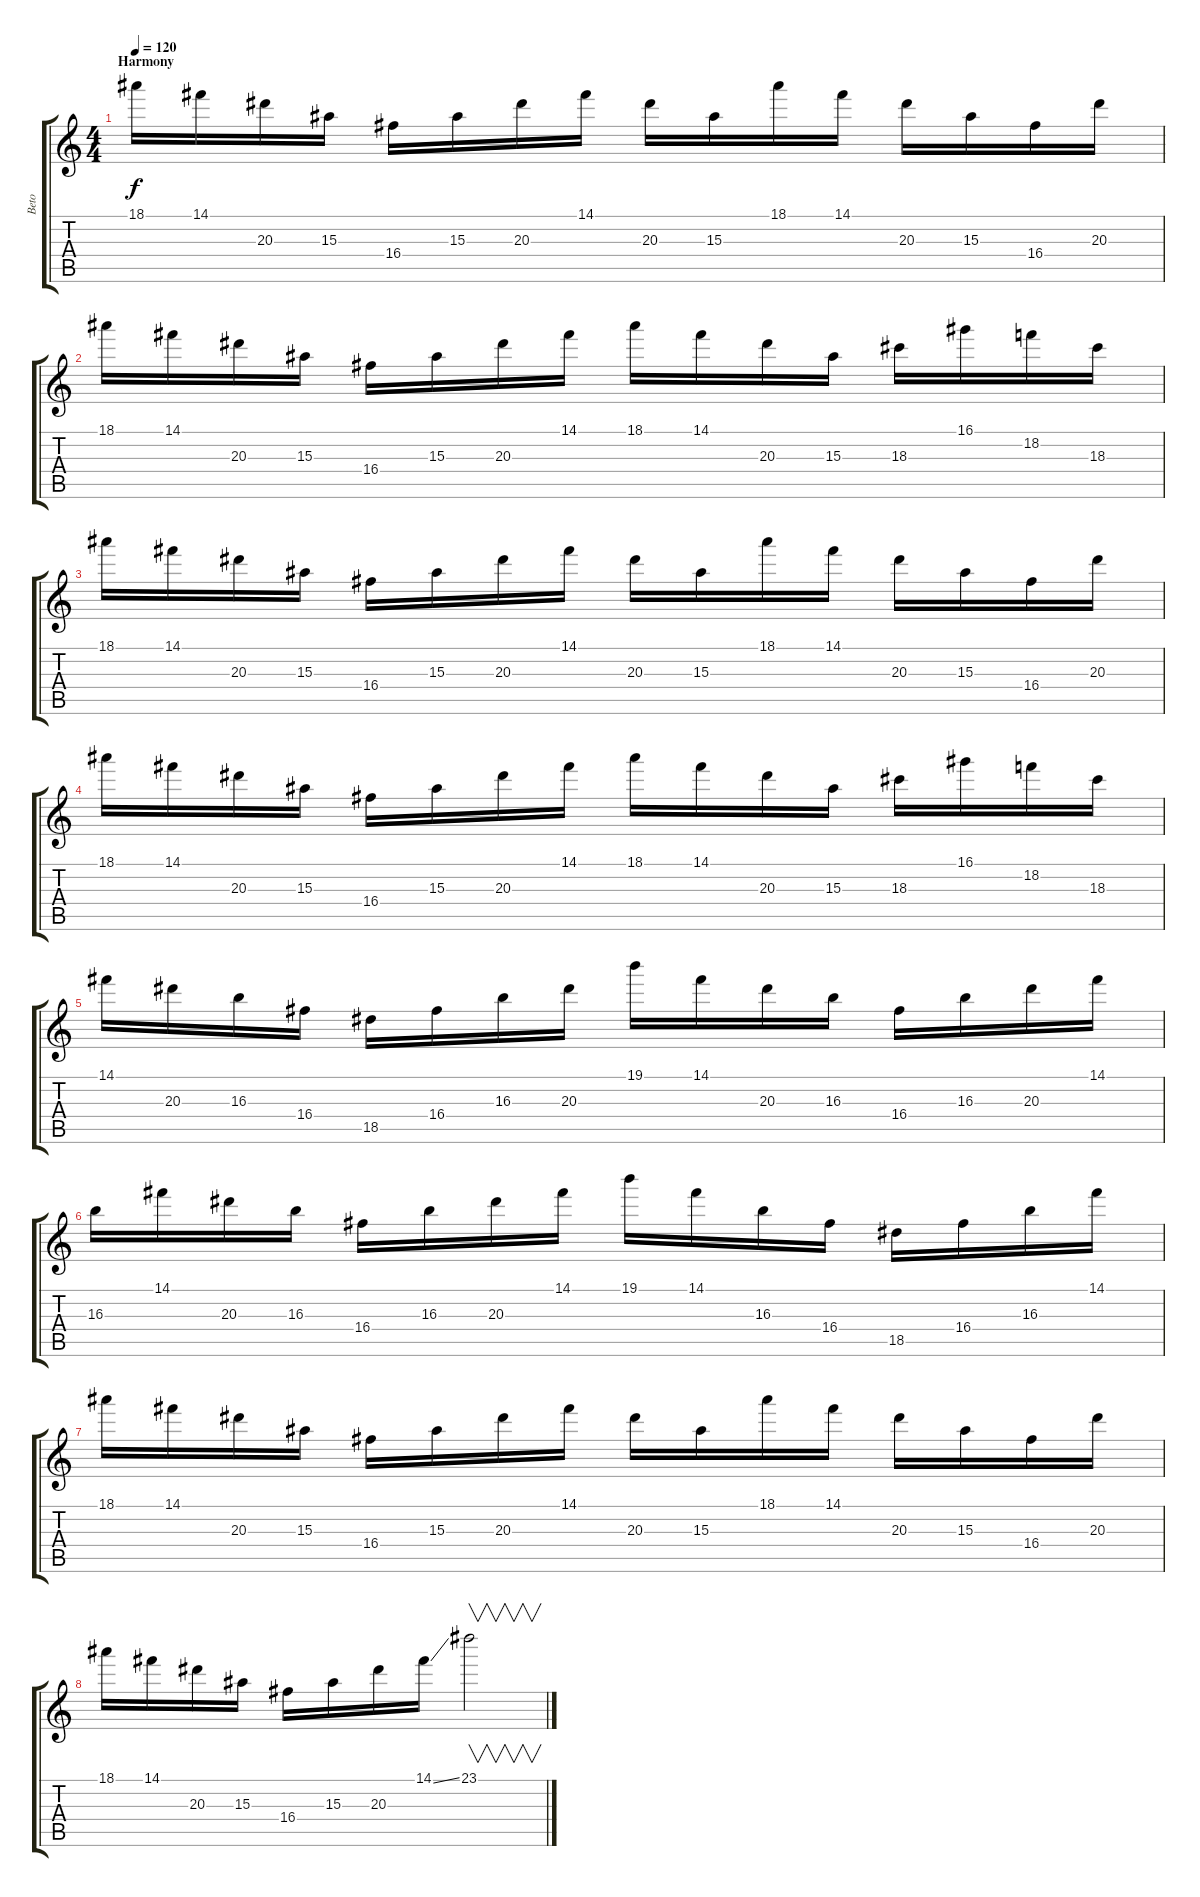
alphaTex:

\track ("Beto" "Beto") {instrument overdrivenguitar}
\staff {score tabs}
\tuning (E4 B3 G3 D3 A2 E2) {hide}
\ts (4 4)
\section ("" "Harmony")
\tempo 120
\clef g2
\ks c
18.1.16{dy f} 14.1.16 20.3.16 15.3.16 16.4.16 15.3.16 20.3.16 14.1.16 20.3.16 15.3.16 18.1.16 14.1.16 20.3.16 15.3.16 16.4.16 20.3.16 |
18.1.16 14.1.16 20.3.16 15.3.16 16.4.16 15.3.16 20.3.16 14.1.16 18.1.16 14.1.16 20.3.16 15.3.16 18.3.16 16.1.16 18.2.16 18.3.16 |
18.1.16 14.1.16 20.3.16 15.3.16 16.4.16 15.3.16 20.3.16 14.1.16 20.3.16 15.3.16 18.1.16 14.1.16 20.3.16 15.3.16 16.4.16 20.3.16 |
18.1.16 14.1.16 20.3.16 15.3.16 16.4.16 15.3.16 20.3.16 14.1.16 18.1.16 14.1.16 20.3.16 15.3.16 18.3.16 16.1.16 18.2.16 18.3.16 |
14.1.16 20.3.16 16.3.16 16.4.16 18.5.16 16.4.16 16.3.16 20.3.16 19.1.16 14.1.16 20.3.16 16.3.16 16.4.16 16.3.16 20.3.16 14.1.16 |
16.3.16 14.1.16 20.3.16 16.3.16 16.4.16 16.3.16 20.3.16 14.1.16 19.1.16 14.1.16 16.3.16 16.4.16 18.5.16 16.4.16 16.3.16 14.1.16 |
18.1.16 14.1.16 20.3.16 15.3.16 16.4.16 15.3.16 20.3.16 14.1.16 20.3.16 15.3.16 18.1.16 14.1.16 20.3.16 15.3.16 16.4.16 20.3.16 |
18.1.16 14.1.16 20.3.16 15.3.16 16.4.16 15.3.16 20.3.16 14.1{ss}.16 23.1.2{v}
